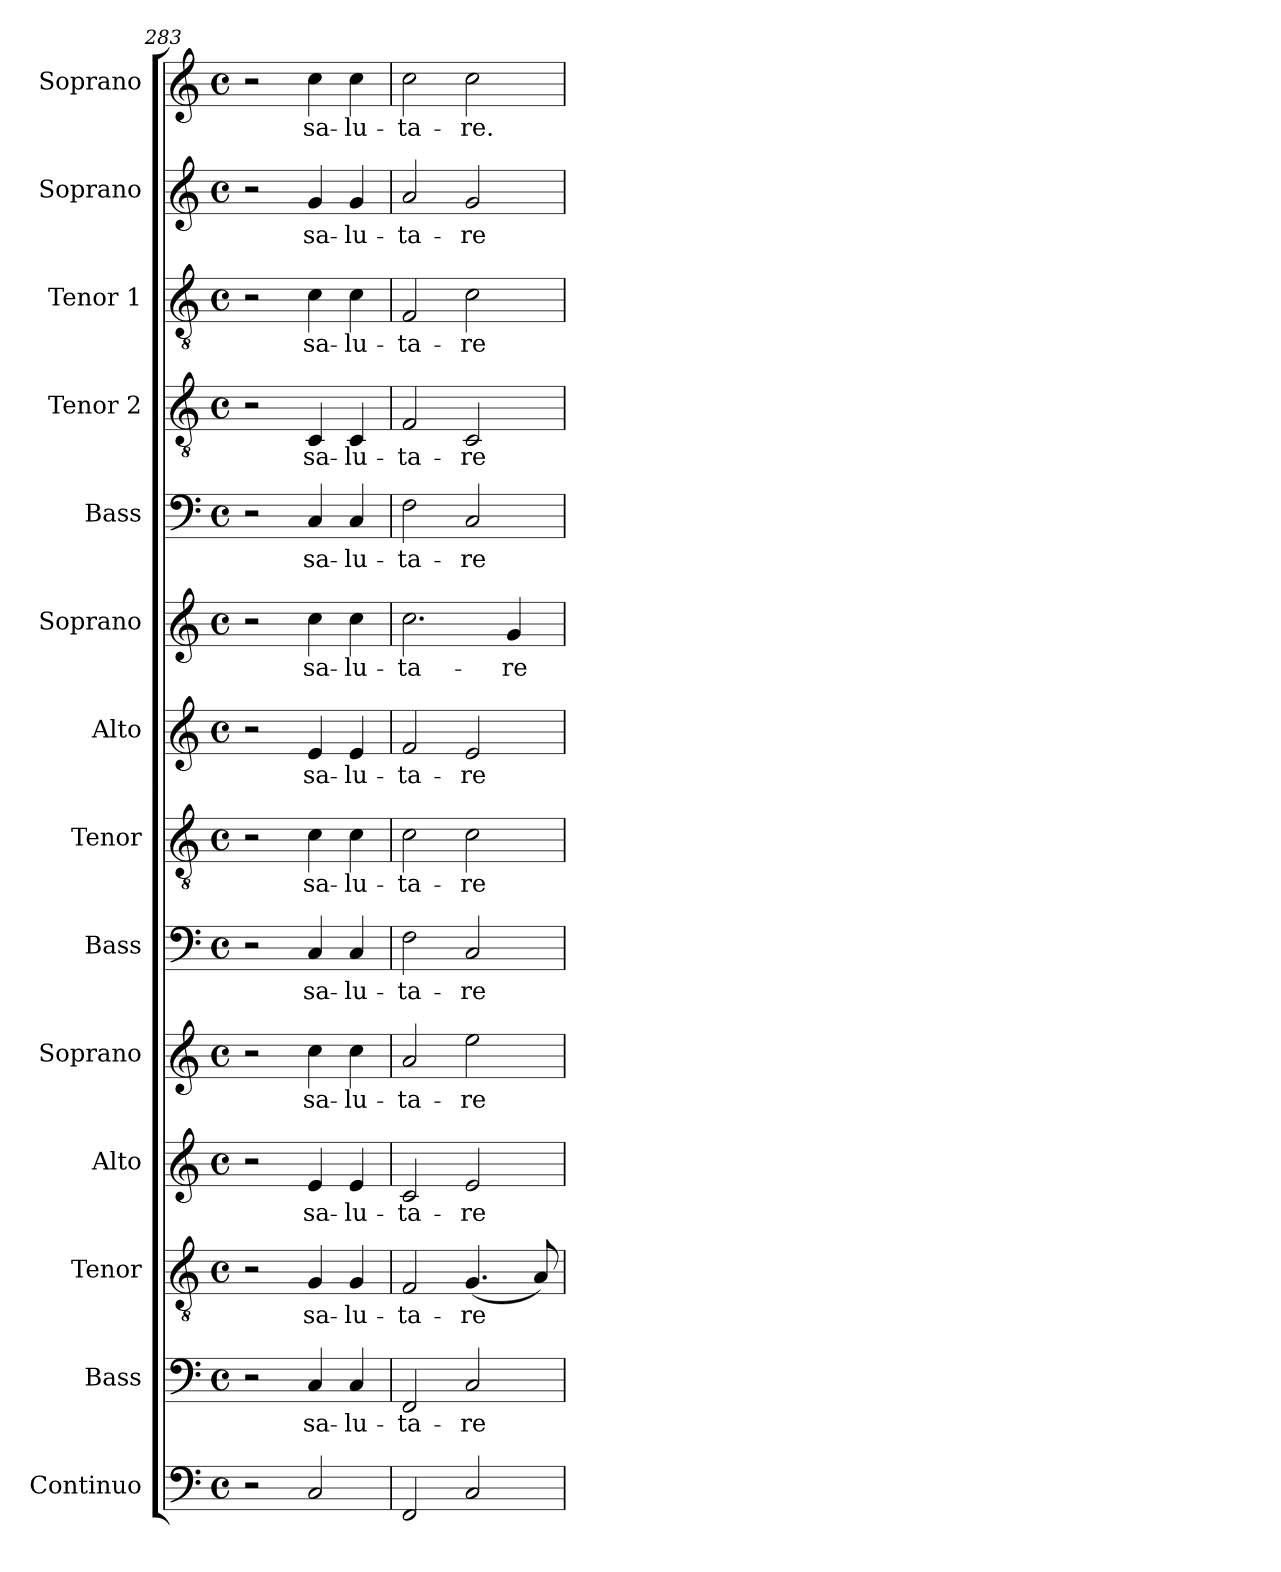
**kern	**kern	**text	**kern	**text	**kern	**text	**kern	**text	**kern	**text	**kern	**text	**kern	**text	**kern	**text	**kern	**text	**kern	**text	**kern	**text	**kern	**text	**kern	**text
*part14	*part13	*part13	*part12	*part12	*part11	*part11	*part10	*part10	*part9	*part9	*part8	*part8	*part7	*part7	*part6	*part6	*part5	*part5	*part4	*part4	*part3	*part3	*part2	*part2	*part1	*part1
*staff14	*staff13	*staff13	*staff12	*staff12	*staff11	*staff11	*staff10	*staff10	*staff9	*staff9	*staff8	*staff8	*staff7	*staff7	*staff6	*staff6	*staff5	*staff5	*staff4	*staff4	*staff3	*staff3	*staff2	*staff2	*staff1	*staff1
*I"Continuo	*I"Bass	*	*I"Tenor	*	*I"Alto	*	*I"Soprano	*	*I"Bass	*	*I"Tenor	*	*I"Alto	*	*I"Soprano	*	*I"Bass	*	*I"Tenor 2	*	*I"Tenor 1	*	*I"Soprano	*	*I"Soprano	*
*I'Cont.	*I'B.	*	*I'T.	*	*I'A.	*	*I'S.	*	*I'B.	*	*I'T.	*	*I'A.	*	*I'S.	*	*I'B.	*	*I'T2.	*	*I'T1.	*	*I'S.	*	*I'S.	*
!!LO:PB:g=z
*clefF4	*clefF4	*	*clefGv2	*	*clefG2	*	*clefG2	*	*clefF4	*	*clefGv2	*	*clefG2	*	*clefG2	*	*clefF4	*	*clefGv2	*	*clefGv2	*	*clefG2	*	*clefG2	*
*	*	*	*ITrd7c12	*	*	*	*	*	*	*	*ITrd7c12	*	*	*	*	*	*	*	*ITrd7c12	*	*ITrd7c12	*	*	*	*	*
*k[]	*k[]	*	*k[]	*	*k[]	*	*k[]	*	*k[]	*	*k[]	*	*k[]	*	*k[]	*	*k[]	*	*k[]	*	*k[]	*	*k[]	*	*k[]	*
*C:	*C:	*	*C:	*	*C:	*	*C:	*	*C:	*	*C:	*	*C:	*	*C:	*	*C:	*	*C:	*	*C:	*	*C:	*	*C:	*
*M4/4	*M4/4	*	*M4/4	*	*M4/4	*	*M4/4	*	*M4/4	*	*M4/4	*	*M4/4	*	*M4/4	*	*M4/4	*	*M4/4	*	*M4/4	*	*M4/4	*	*M4/4	*
*met(c)	*met(c)	*	*met(c)	*	*met(c)	*	*met(c)	*	*met(c)	*	*met(c)	*	*met(c)	*	*met(c)	*	*met(c)	*	*met(c)	*	*met(c)	*	*met(c)	*	*met(c)	*
=283	=283	=283	=283	=283	=283	=283	=283	=283	=283	=283	=283	=283	=283	=283	=283	=283	=283	=283	=283	=283	=283	=283	=283	=283	=283	=283
2r	2r	.	2r	.	2r	.	2r	.	2r	.	2r	.	2r	.	2r	.	2r	.	2r	.	2r	.	2r	.	2r	.
!	!	!LO:LY:b:color=#000000	!	!	!	!	!	!	!	!	!	!	!	!	!	!	!	!	!	!	!	!	!	!	!	!
!	!	!	!	!LO:LY:b:color=#000000	!	!	!	!	!	!	!	!	!	!	!	!	!	!	!	!	!	!	!	!	!	!
!	!	!	!	!	!	!LO:LY:b:color=#000000	!	!	!	!	!	!	!	!	!	!	!	!	!	!	!	!	!	!	!	!
!	!	!	!	!	!	!	!	!LO:LY:b:color=#000000	!	!	!	!	!	!	!	!	!	!	!	!	!	!	!	!	!	!
!	!	!	!	!	!	!	!	!	!	!LO:LY:b:color=#000000	!	!	!	!	!	!	!	!	!	!	!	!	!	!	!	!
!	!	!	!	!	!	!	!	!	!	!	!	!LO:LY:b:color=#000000	!	!	!	!	!	!	!	!	!	!	!	!	!	!
!	!	!	!	!	!	!	!	!	!	!	!	!	!	!LO:LY:b:color=#000000	!	!	!	!	!	!	!	!	!	!	!	!
!	!	!	!	!	!	!	!	!	!	!	!	!	!	!	!	!LO:LY:b:color=#000000	!	!	!	!	!	!	!	!	!	!
!	!	!	!	!	!	!	!	!	!	!	!	!	!	!	!	!	!	!LO:LY:b:color=#000000	!	!	!	!	!	!	!	!
!	!	!	!	!	!	!	!	!	!	!	!	!	!	!	!	!	!	!	!	!LO:LY:b:color=#000000	!	!	!	!	!	!
!	!	!	!	!	!	!	!	!	!	!	!	!	!	!	!	!	!	!	!	!	!	!LO:LY:b:color=#000000	!	!	!	!
!	!	!	!	!	!	!	!	!	!	!	!	!	!	!	!	!	!	!	!	!	!	!	!	!LO:LY:b:color=#000000	!	!
!	!	!	!	!	!	!	!	!	!	!	!	!	!	!	!	!	!	!	!	!	!	!	!	!	!	!LO:LY:b:color=#000000
2Ci/	4Ci/	sa-	4GGi/	sa-	4ei/	sa-	4cci\	sa-	4Ci/	sa-	4Ci\	sa-	4ei/	sa-	4cci\	sa-	4Ci/	sa-	4CCi/	sa-	4Ci\	sa-	4gi/	sa-	4cci\	sa-
!	!	!LO:LY:b:color=#000000	!	!	!	!	!	!	!	!	!	!	!	!	!	!	!	!	!	!	!	!	!	!	!	!
!	!	!	!	!LO:LY:b:color=#000000	!	!	!	!	!	!	!	!	!	!	!	!	!	!	!	!	!	!	!	!	!	!
!	!	!	!	!	!	!LO:LY:b:color=#000000	!	!	!	!	!	!	!	!	!	!	!	!	!	!	!	!	!	!	!	!
!	!	!	!	!	!	!	!	!LO:LY:b:color=#000000	!	!	!	!	!	!	!	!	!	!	!	!	!	!	!	!	!	!
!	!	!	!	!	!	!	!	!	!	!LO:LY:b:color=#000000	!	!	!	!	!	!	!	!	!	!	!	!	!	!	!	!
!	!	!	!	!	!	!	!	!	!	!	!	!LO:LY:b:color=#000000	!	!	!	!	!	!	!	!	!	!	!	!	!	!
!	!	!	!	!	!	!	!	!	!	!	!	!	!	!LO:LY:b:color=#000000	!	!	!	!	!	!	!	!	!	!	!	!
!	!	!	!	!	!	!	!	!	!	!	!	!	!	!	!	!LO:LY:b:color=#000000	!	!	!	!	!	!	!	!	!	!
!	!	!	!	!	!	!	!	!	!	!	!	!	!	!	!	!	!	!LO:LY:b:color=#000000	!	!	!	!	!	!	!	!
!	!	!	!	!	!	!	!	!	!	!	!	!	!	!	!	!	!	!	!	!LO:LY:b:color=#000000	!	!	!	!	!	!
!	!	!	!	!	!	!	!	!	!	!	!	!	!	!	!	!	!	!	!	!	!	!LO:LY:b:color=#000000	!	!	!	!
!	!	!	!	!	!	!	!	!	!	!	!	!	!	!	!	!	!	!	!	!	!	!	!	!LO:LY:b:color=#000000	!	!
!	!	!	!	!	!	!	!	!	!	!	!	!	!	!	!	!	!	!	!	!	!	!	!	!	!	!LO:LY:b:color=#000000
.	4Ci/	-lu-	4GGi/	-lu-	4ei/	-lu-	4cci\	-lu-	4Ci/	-lu-	4Ci\	-lu-	4ei/	-lu-	4cci\	-lu-	4Ci/	-lu-	4CCi/	-lu-	4Ci\	-lu-	4gi/	-lu-	4cci\	-lu-
=284	=284	=284	=284	=284	=284	=284	=284	=284	=284	=284	=284	=284	=284	=284	=284	=284	=284	=284	=284	=284	=284	=284	=284	=284	=284	=284
!	!	!LO:LY:b:color=#000000	!	!	!	!	!	!	!	!	!	!	!	!	!	!	!	!	!	!	!	!	!	!	!	!
!	!	!	!	!LO:LY:b:color=#000000	!	!	!	!	!	!	!	!	!	!	!	!	!	!	!	!	!	!	!	!	!	!
!	!	!	!	!	!	!LO:LY:b:color=#000000	!	!	!	!	!	!	!	!	!	!	!	!	!	!	!	!	!	!	!	!
!	!	!	!	!	!	!	!	!LO:LY:b:color=#000000	!	!	!	!	!	!	!	!	!	!	!	!	!	!	!	!	!	!
!	!	!	!	!	!	!	!	!	!	!LO:LY:b:color=#000000	!	!	!	!	!	!	!	!	!	!	!	!	!	!	!	!
!	!	!	!	!	!	!	!	!	!	!	!	!LO:LY:b:color=#000000	!	!	!	!	!	!	!	!	!	!	!	!	!	!
!	!	!	!	!	!	!	!	!	!	!	!	!	!	!LO:LY:b:color=#000000	!	!	!	!	!	!	!	!	!	!	!	!
!	!	!	!	!	!	!	!	!	!	!	!	!	!	!	!	!LO:LY:b:color=#000000	!	!	!	!	!	!	!	!	!	!
!	!	!	!	!	!	!	!	!	!	!	!	!	!	!	!	!	!	!LO:LY:b:color=#000000	!	!	!	!	!	!	!	!
!	!	!	!	!	!	!	!	!	!	!	!	!	!	!	!	!	!	!	!	!LO:LY:b:color=#000000	!	!	!	!	!	!
!	!	!	!	!	!	!	!	!	!	!	!	!	!	!	!	!	!	!	!	!	!	!LO:LY:b:color=#000000	!	!	!	!
!	!	!	!	!	!	!	!	!	!	!	!	!	!	!	!	!	!	!	!	!	!	!	!	!LO:LY:b:color=#000000	!	!
!	!	!	!	!	!	!	!	!	!	!	!	!	!	!	!	!	!	!	!	!	!	!	!	!	!	!LO:LY:b:color=#000000
2FFi/	2FFi/	-ta-	2FFi/	-ta-	2ci/	-ta-	2ai/	-ta-	2Fi\	-ta-	2Ci\	-ta-	2fi/	-ta-	2.cci\	-ta-	2Fi\	-ta-	2FFi/	-ta-	2FFi/	-ta-	2ai/	-ta-	2cci\	-ta-
!	!	!LO:LY:b:color=#000000	!	!	!	!	!	!	!	!	!	!	!	!	!	!	!	!	!	!	!	!	!	!	!	!
!	!	!	!	!LO:LY:b:color=#000000	!	!	!	!	!	!	!	!	!	!	!	!	!	!	!	!	!	!	!	!	!	!
!	!	!	!	!	!	!LO:LY:b:color=#000000	!	!	!	!	!	!	!	!	!	!	!	!	!	!	!	!	!	!	!	!
!	!	!	!	!	!	!	!	!LO:LY:b:color=#000000	!	!	!	!	!	!	!	!	!	!	!	!	!	!	!	!	!	!
!	!	!	!	!	!	!	!	!	!	!LO:LY:b:color=#000000	!	!	!	!	!	!	!	!	!	!	!	!	!	!	!	!
!	!	!	!	!	!	!	!	!	!	!	!	!LO:LY:b:color=#000000	!	!	!	!	!	!	!	!	!	!	!	!	!	!
!	!	!	!	!	!	!	!	!	!	!	!	!	!	!LO:LY:b:color=#000000	!	!	!	!	!	!	!	!	!	!	!	!
!	!	!	!	!	!	!	!	!	!	!	!	!	!	!	!	!	!	!LO:LY:b:color=#000000	!	!	!	!	!	!	!	!
!	!	!	!	!	!	!	!	!	!	!	!	!	!	!	!	!	!	!	!	!LO:LY:b:color=#000000	!	!	!	!	!	!
!	!	!	!	!	!	!	!	!	!	!	!	!	!	!	!	!	!	!	!	!	!	!LO:LY:b:color=#000000	!	!	!	!
!	!	!	!	!	!	!	!	!	!	!	!	!	!	!	!	!	!	!	!	!	!	!	!	!LO:LY:b:color=#000000	!	!
!	!	!	!	!	!	!	!	!	!	!	!	!	!	!	!	!	!	!	!	!	!	!	!	!	!	!LO:LY:b:color=#000000
2Ci/	2Ci/	-re	(4.GGi/	-re	2ei/	-re	2eei\	-re	2Ci/	-re	2Ci\	-re	2ei/	-re	.	.	2Ci/	-re	2CCi/	-re	2Ci\	-re	2gi/	-re	2cci\	-re.
!	!	!	!	!	!	!	!	!	!	!	!	!	!	!	!	!LO:LY:b:color=#000000	!	!	!	!	!	!	!	!	!	!
.	.	.	.	.	.	.	.	.	.	.	.	.	.	.	4gi/	-re	.	.	.	.	.	.	.	.	.	.
.	.	.	8AAi/)	.	.	.	.	.	.	.	.	.	.	.	.	.	.	.	.	.	.	.	.	.	.	.
=	=	=	=	=	=	=	=	=	=	=	=	=	=	=	=	=	=	=	=	=	=	=	=	=	=	=
*-	*-	*-	*-	*-	*-	*-	*-	*-	*-	*-	*-	*-	*-	*-	*-	*-	*-	*-	*-	*-	*-	*-	*-	*-	*-	*-
